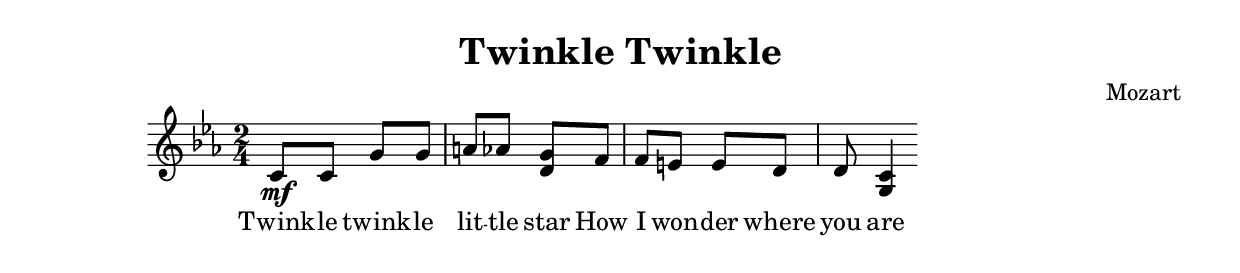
\header {
  title = "Twinkle Twinkle"
  composer = "Mozart"
}

\relative c' {
  \time 2/4
  \key c \minor

  c8\mf c g' g
  a aes <g d>
  f8 f e e
  d d <c g>4
}

\addlyrics {
  Twink -- le twink -- le lit -- tle star
  How I won -- der where you are
}
